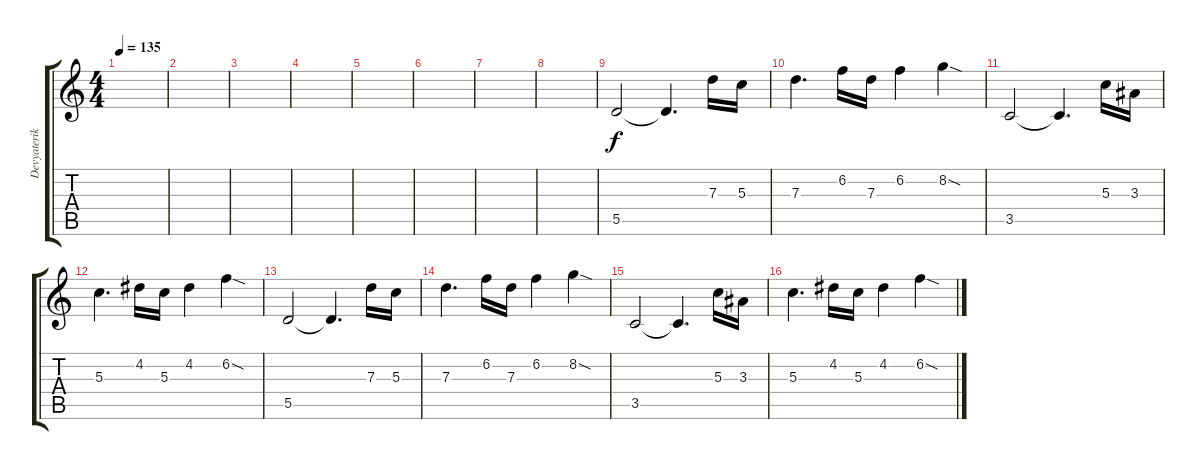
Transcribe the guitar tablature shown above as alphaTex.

\track ("Devyaterikov (solo guitar)" "Devyaterik") {instrument overdrivenguitar}
\staff {score tabs}
\tuning (E4 B3 G3 D3 A2 E2) {hide}
\ts (4 4)
\tempo 135
\clef g2
\ks c
|
|
|
|
|
|
|
|
5.5.2 5.5{t}.4{d} 7.3.16 5.3.16 |
7.3.4{d} 6.2.16 7.3.16 6.2.4 8.2{sod}.4 |
3.5.2 3.5{t}.4{d} 5.3.16 3.3.16 |
5.3.4{d} 4.2.16 5.3.16 4.2.4 6.2{sod}.4 |
5.5.2 5.5{t}.4{d} 7.3.16 5.3.16 |
7.3.4{d} 6.2.16 7.3.16 6.2.4 8.2{sod}.4 |
3.5.2 3.5{t}.4{d} 5.3.16 3.3.16 |
5.3.4{d} 4.2.16 5.3.16 4.2.4 6.2{sod}.4
